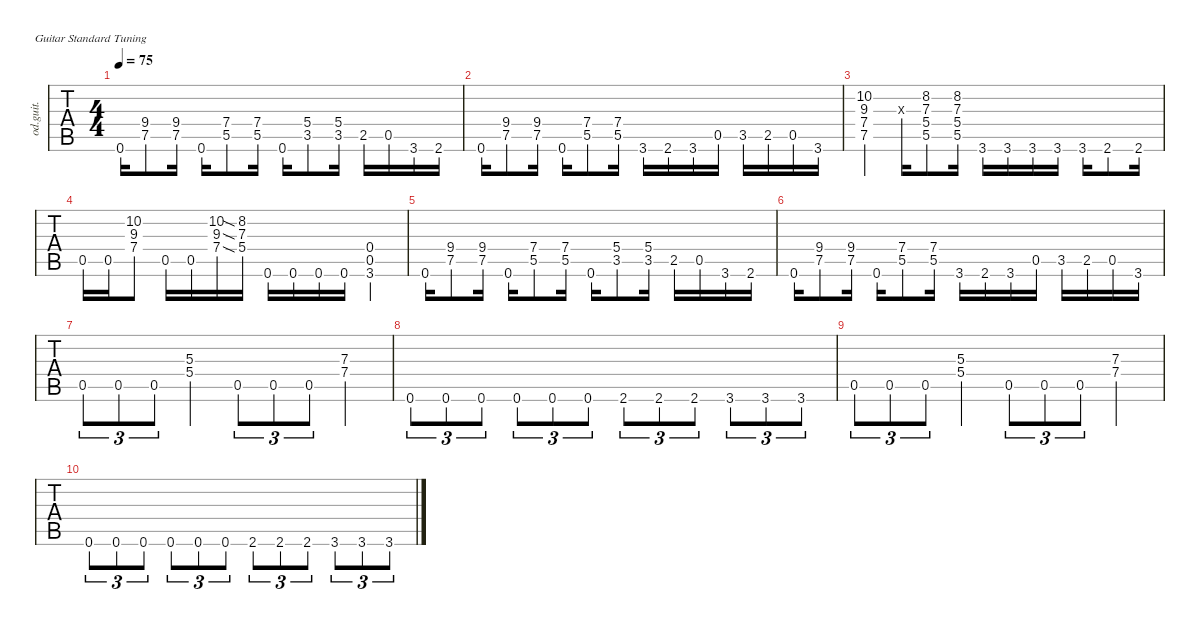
\defaultSystemsLayout 4
\hideDynamics
\bracketExtendMode nobrackets
\otherSystemsTrackNameOrientation horizontal
\track ("Overdriven Guitar" "od.guit.") {instrument overdrivenguitar}
\staff {tabs}
\tuning (E4 B3 G3 D3 A2 E2)
\ts (4 4)
\tempo 75
\clef g2
\ks c
0.6.16{dy mf} (7.5 9.4).8 (7.5 9.4).16 0.6.16 (5.5 7.4).8 (5.5 7.4).16 0.6.16 (3.5 5.4).8 (3.5 5.4).16 2.5.16 0.5.16 3.6.16 2.6{acc #}.16 |
0.6.16 (7.5 9.4).8 (7.5 9.4).16 0.6.16 (5.5 7.4).8 (5.5 7.4).16 3.6.16 2.6{acc #}.16 3.6.16 0.5.16 3.5.16 2.5.16 0.5.16 3.6.16 |
(7.5 7.4 9.3 10.2).4 0.3{x}.16 (5.5 5.4 7.3 8.2).8 (5.5 5.4 7.3 8.2).16 3.6.16 3.6.16 3.6.16 3.6.16 3.6.16 2.6{acc #}.8 2.6{acc #}.16 |
0.5.16 0.5.16 (7.4 9.3 10.2).8 0.5.16 0.5.16 (7.4 9.3 10.2).16 (5.4{sia} 7.3{sia} 8.2{sia}).16 0.6.16 0.6.16 0.6.16 0.6.16 (3.6 0.5 0.4).4 |
0.6.16 (7.5 9.4).8 (7.5 9.4).16 0.6.16 (5.5 7.4).8 (5.5 7.4).16 0.6.16 (3.5 5.4).8 (3.5 5.4).16 2.5.16 0.5.16 3.6.16 2.6{acc #}.16 |
0.6.16 (7.5 9.4).8 (7.5 9.4).16 0.6.16 (5.5 7.4).8 (5.5 7.4).16 3.6.16 2.6{acc #}.16 3.6.16 0.5.16 3.5.16 2.5.16 0.5.16 3.6.16 |
0.5.8{tu (3 2)} 0.5.8{tu (3 2)} 0.5.8{tu (3 2)} (5.4 5.3).4 0.5.8{tu (3 2)} 0.5.8{tu (3 2)} 0.5.8{tu (3 2)} (7.4 7.3).4 |
0.6.8{tu (3 2)} 0.6.8{tu (3 2)} 0.6.8{tu (3 2)} 0.6.8{tu (3 2)} 0.6.8{tu (3 2)} 0.6.8{tu (3 2)} 2.6{acc #}.8{tu (3 2)} 2.6{acc #}.8{tu (3 2)} 2.6{acc #}.8{tu (3 2)} 3.6.8{tu (3 2)} 3.6.8{tu (3 2)} 3.6.8{tu (3 2)} |
0.5.8{tu (3 2)} 0.5.8{tu (3 2)} 0.5.8{tu (3 2)} (5.4 5.3).4 0.5.8{tu (3 2)} 0.5.8{tu (3 2)} 0.5.8{tu (3 2)} (7.4 7.3).4 |
0.6.8{tu (3 2)} 0.6.8{tu (3 2)} 0.6.8{tu (3 2)} 0.6.8{tu (3 2)} 0.6.8{tu (3 2)} 0.6.8{tu (3 2)} 2.6{acc #}.8{tu (3 2)} 2.6{acc #}.8{tu (3 2)} 2.6{acc #}.8{tu (3 2)} 3.6.8{tu (3 2)} 3.6.8{tu (3 2)} 3.6.8{tu (3 2)}
